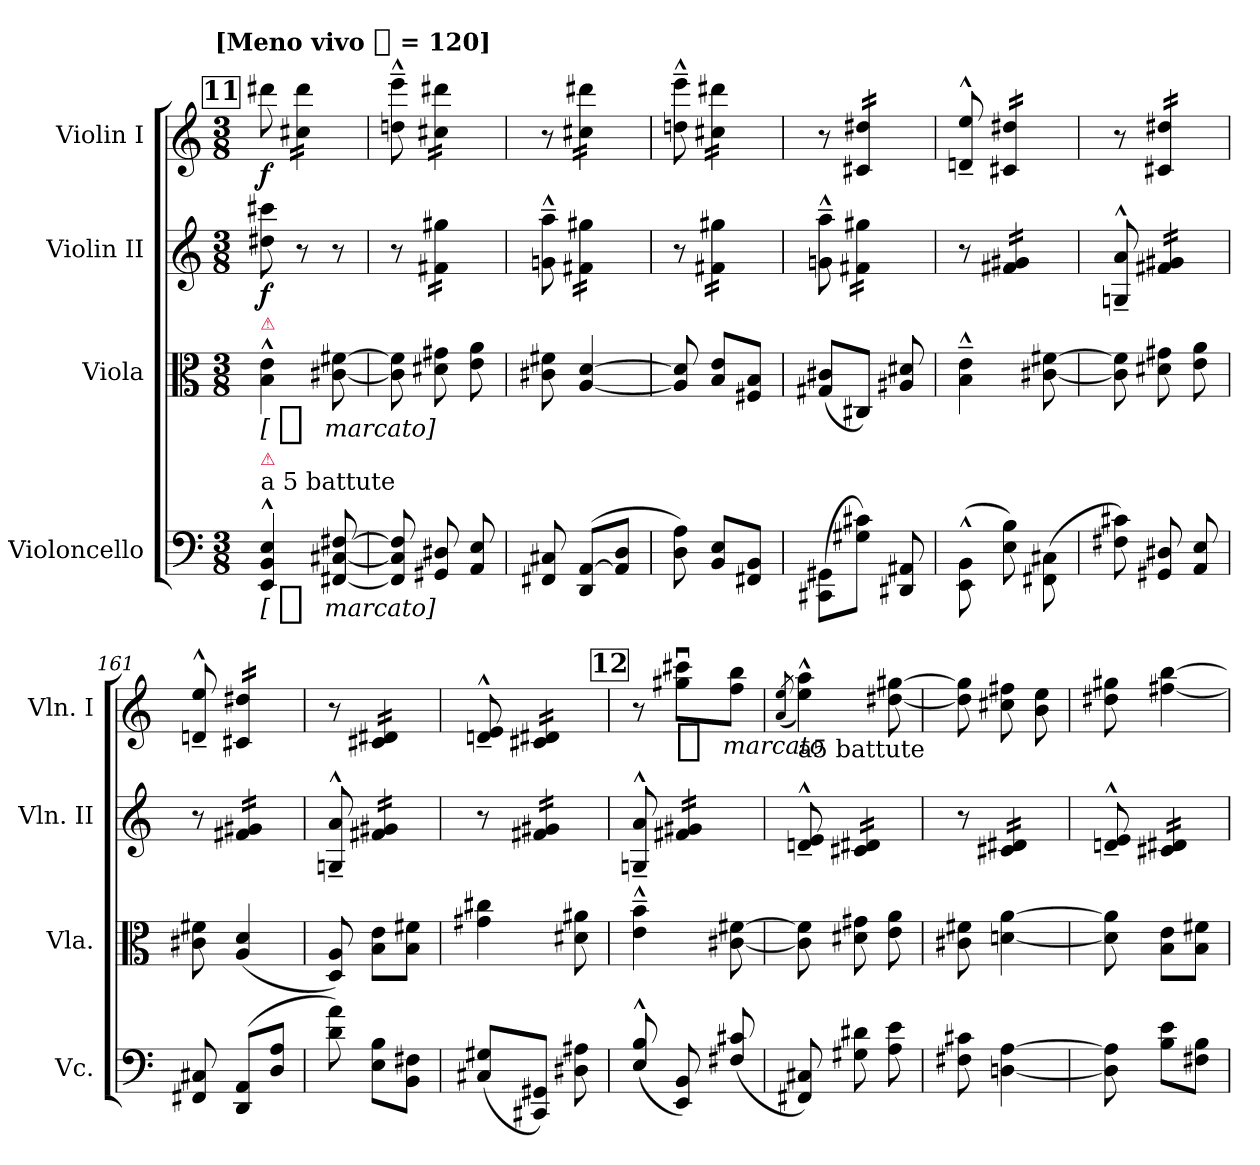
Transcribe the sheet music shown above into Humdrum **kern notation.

**kern	**dynam	**kern	**dynam	**kern	**dynam	**kern	**dynam
*part4	*part4	*part3	*part3	*part2	*part2	*part1	*part1
*staff4	*staff4	*staff3	*staff3	*staff2	*staff2	*staff1	*staff1
*I"Violoncello	*	*I"Viola	*	*I"Violin II	*	*I"Violin I	*
*I'Vc.	*	*I'Vla.	*	*I'Vln. II	*	*I'Vln. I	*
*clefF4	*	*clefC3	*	*clefG2	*	*clefG2	*
*k[]	*	*k[]	*	*k[]	*	*k[]	*
!!LO:TX:omd:t=[Meno vivo [quarter] = 120]
*M3/8	*	*M3/8	*	*M3/8	*	*M3/8	*
*MM120	*	*MM120	*	*MM120	*	*MM120	*
!!LO:REH:place=s1:t=11
=154	=154	=154	=154	=154	=154	=154	=154
!	!	!LO:TX:a:color=crimson:t=⚠	!	!	!	!	!
!LO:TX:a:t=a 5 battute	!	!	!	!	!	!	!
!LO:TX:a:color=crimson:t=⚠	!	!	!	!	!	!	!
!	!LO:DY:t=[ %s marcato]	!	!LO:DY:t=[ %s marcato]	!	!	!	!
4EE^^< 4BB^^< 4E^^<	ff	4B^^ 4e^^	ff	8dd#X 8ccc#X	f	8ddd#X	f
*	*	*	*	*	*	*tremolo	*
.	.	.	.	8r	.	16cc#X 16ddd#LL	.
.	.	.	.	.	.	16cc#X 16ddd#	.
[8FF#X [8C#X [8F#X	.	[8c#X [8f#X	.	8r	.	16cc#X 16ddd#	.
.	.	.	.	.	.	16cc#X 16ddd#JJ	.
*	*	*	*	*	*	*Xtremolo	*
=155	=155	=155	=155	=155	=155	=155	=155
8FF#] 8C#] 8F#]	.	8c#] 8f#]	.	8r	.	8ddn~^^ 8eee~^^	.
*	*	*	*	*tremolo	*	*	*
*	*	*	*	*	*	*tremolo	*
8GG#X 8D#X	.	8d#X 8g#X	.	16f#X 16gg#XLL	.	16cc#X 16ddd#XLL	.
.	.	.	.	16f#X 16gg#X	.	16cc#X 16ddd#X	.
8AA 8E	.	8e 8a	.	16f#X 16gg#X	.	16cc#X 16ddd#X	.
.	.	.	.	16f#X 16gg#XJJ	.	16cc#X 16ddd#XJJ	.
*	*	*	*	*Xtremolo	*	*	*
=156	=156	=156	=156	=156	=156	=156	=156
8FF#X 8C#X	.	8c#X 8f#X	.	8gn~^^ 8aa~^^	.	8r	.
*	*	*	*	*tremolo	*	*	*
(>8DD [8AAL	.	[4A [4d	.	16f#X 16gg#XLL	.	16cc#X 16ddd#XLL	.
.	.	.	.	16f#X 16gg#X	.	16cc#X 16ddd#X	.
8AA] 8DJ	.	.	.	16f#X 16gg#X	.	16cc#X 16ddd#X	.
.	.	.	.	16f#X 16gg#XJJ	.	16cc#X 16ddd#XJJ	.
*	*	*	*	*	*	*Xtremolo	*
=157	=157	=157	=157	=157	=157	=157	=157
8D 8A)	.	8A] 8d]	.	8r	.	8ddn~^^ 8eee~^^	.
*	*	*	*	*	*	*tremolo	*
8BB 8EL	.	8B 8eL	.	16f#X 16gg#XLL	.	16cc#X 16ddd#XLL	.
.	.	.	.	16f#X 16gg#X	.	16cc#X 16ddd#X	.
8FF#X 8BBJ	.	8F#X 8BJ	.	16f#X 16gg#X	.	16cc#X 16ddd#X	.
.	.	.	.	16f#X 16gg#XJJ	.	16cc#X 16ddd#XJJ	.
*	*	*	*	*Xtremolo	*	*	*
=158	=158	=158	=158	=158	=158	=158	=158
(8CC#X\ 8GG#X\L	.	(8G#X 8c#XL	.	8gn~^^ 8aa~^^	.	8r	.
*	*	*	*	*tremolo	*	*	*
8G#X 8c#XJ)	.	8C#XJ)	.	16f#X 16gg#XLL	.	16c#X 16dd#XLL	.
.	.	.	.	16f#X 16gg#X	.	16c#X 16dd#X	.
8DD#X 8AA#X	.	8A#X 8d#X	.	16f#X 16gg#X	.	16c#X 16dd#X	.
.	.	.	.	16f#X 16gg#XJJ	.	16c#X 16dd#XJJ	.
*	*	*	*	*	*	*Xtremolo	*
=159	=159	=159	=159	=159	=159	=159	=159
(8EE^^\ 8BB^^\	.	4B~^^ 4e~^^	.	8r	.	8dn~^^< 8ee~^^<	.
*	*	*	*	*	*	*tremolo	*
8E 8B)	.	.	.	16f#X 16g#XLL	.	16c#X 16dd#XLL	.
.	.	.	.	16f#X 16g#X	.	16c#X 16dd#X	.
(8FF#X\ 8C#X\	.	[8c#X [8f#X	.	16f#X 16g#X	.	16c#X 16dd#X	.
.	.	.	.	16f#X 16g#XJJ	.	16c#X 16dd#XJJ	.
*	*	*	*	*Xtremolo	*	*	*
=160	=160	=160	=160	=160	=160	=160	=160
8F#X 8c#X)	.	8c#] 8f#]	.	8Gn~^^< 8a~^^<	.	8r	.
*	*	*	*	*tremolo	*	*	*
8GG#X 8D#X	.	8d#X 8g#X	.	16f#X 16g#XLL	.	16c#X 16dd#XLL	.
.	.	.	.	16f#X 16g#X	.	16c#X 16dd#X	.
8AA 8E	.	8e 8a	.	16f#X 16g#X	.	16c#X 16dd#X	.
.	.	.	.	16f#X 16g#XJJ	.	16c#X 16dd#XJJ	.
*	*	*	*	*	*	*Xtremolo	*
=161	=161	=161	=161	=161	=161	=161	=161
8FF#X 8C#X	.	8c#X 8f#X	.	8r	.	8dn~<^^< 8ee~<^^<	.
*	*	*	*	*	*	*tremolo	*
(8DD 8AAL	.	(4A 4d	.	16f#X 16g#XLL	.	16c#X 16dd#XLL	.
.	.	.	.	16f#X 16g#X	.	16c#X 16dd#X	.
8D 8AJ	.	.	.	16f#X 16g#X	.	16c#X 16dd#X	.
.	.	.	.	16f#X 16g#XJJ	.	16c#X 16dd#XJJ	.
*	*	*	*	*Xtremolo	*	*	*
=162	=162	=162	=162	=162	=162	=162	=162
8d 8a)	.	8D 8A)	.	8Gn~^^< 8a~^^<	.	8r	.
*	*	*	*	*tremolo	*	*	*
8E 8BL	.	8B 8eL	.	16f#X 16g#XLL	.	16c#X 16d#XLL	.
.	.	.	.	16f#X 16g#X	.	16c#X 16d#X	.
8BB 8F#XJ	.	8B 8f#XJ	.	16f#X 16g#X	.	16c#X 16d#X	.
.	.	.	.	16f#X 16g#XJJ	.	16c#X 16d#XJJ	.
*	*	*	*	*	*	*Xtremolo	*
=163	=163	=163	=163	=163	=163	=163	=163
(8C#X 8G#XL	.	4g#X 4cc#X	.	8r	.	8dn~<^^< 8e~<^^<	.
*	*	*	*	*	*	*tremolo	*
8CC#X 8GG#XJ)	.	.	.	16f#X 16g#XLL	.	16c#X 16d#XLL	.
.	.	.	.	16f#X 16g#X	.	16c#X 16d#X	.
8D#X 8A#X	.	8d#X 8a#X	.	16f#X 16g#X	.	16c#X 16d#X	.
.	.	.	.	16f#X 16g#XJJ	.	16c#X 16d#XJJ	.
*	*	*	*	*	*	*Xtremolo	*
*	*	*	*	*Xtremolo	*	*	*
!!LO:REH:place=s1:t=12
=164	=164	=164	=164	=164	=164	=164	=164
(8E^^/ 8B^^/	.	4e~^^ 4b~^^	.	8Gn~^^ 8a~^^	.	8r	.
!	!	!	!	!	!	!	!LO:DY:t=%s marcato
*	*	*	*	*tremolo	*	*	*
8EE 8BB)	.	.	.	16f#X 16g#XLL	.	8gg#Xu 8ccc#XuL	ff
.	.	.	.	16f#X 16g#X	.	.	.
(8F#X/ 8c#X/	.	[8c#X [8f#X	.	16f#X 16g#X	.	8ff 8bbJ	.
.	.	.	.	16f#X 16g#XJJ	.	.	.
*	*	*	*	*Xtremolo	*	*	*
=165	=165	=165	=165	=165	=165	=165	=165
.	.	.	.	.	.	(8qa/ 8qee/	.
!	!	!	!	!	!	!LO:TX:b:t=a5 battute	!
8FF#X 8C#X)	.	8c#] 8f#]	.	8dn~^^< 8e~^^<	.	4ee^^ 4aa^^)	.
*	*	*	*	*tremolo	*	*	*
8G#X 8d#X	.	8d#X 8g#X	.	16c#X 16d#XLL	.	.	.
.	.	.	.	16c#X 16d#X	.	.	.
8A 8e	.	8e 8a	.	16c#X 16d#X	.	[8dd#X [8gg#X	.
.	.	.	.	16c#X 16d#XJJ	.	.	.
=166	=166	=166	=166	=166	=166	=166	=166
8F#X 8c#X	.	8c#X 8f#X	.	8r	.	8dd#] 8gg#]	.
[4Dn [4A	.	[4dn [4a	.	16c#X 16d#XLL	.	8cc#X 8ff#X	.
.	.	.	.	16c#X 16d#X	.	.	.
.	.	.	.	16c#X 16d#X	.	8b 8ee	.
.	.	.	.	16c#X 16d#XJJ	.	.	.
*	*	*	*	*Xtremolo	*	*	*
=167	=167	=167	=167	=167	=167	=167	=167
8D] 8A]	.	8d] 8a]	.	8dn~^^< 8e~^^<	.	8dd#X 8gg#X	.
*	*	*	*	*tremolo	*	*	*
8B 8eL	.	8B 8eL	.	16c#X 16d#XLL	.	[4ff#X [4bb	.
.	.	.	.	16c#X 16d#X	.	.	.
8F#X 8BJ	.	8B 8f#XJ	.	16c#X 16d#X	.	.	.
.	.	.	.	16c#X 16d#XJJ	.	.	.
*	*	*	*	*Xtremolo	*	*	*
=	=	=	=	=	=	=	=
*-	*-	*-	*-	*-	*-	*-	*-
